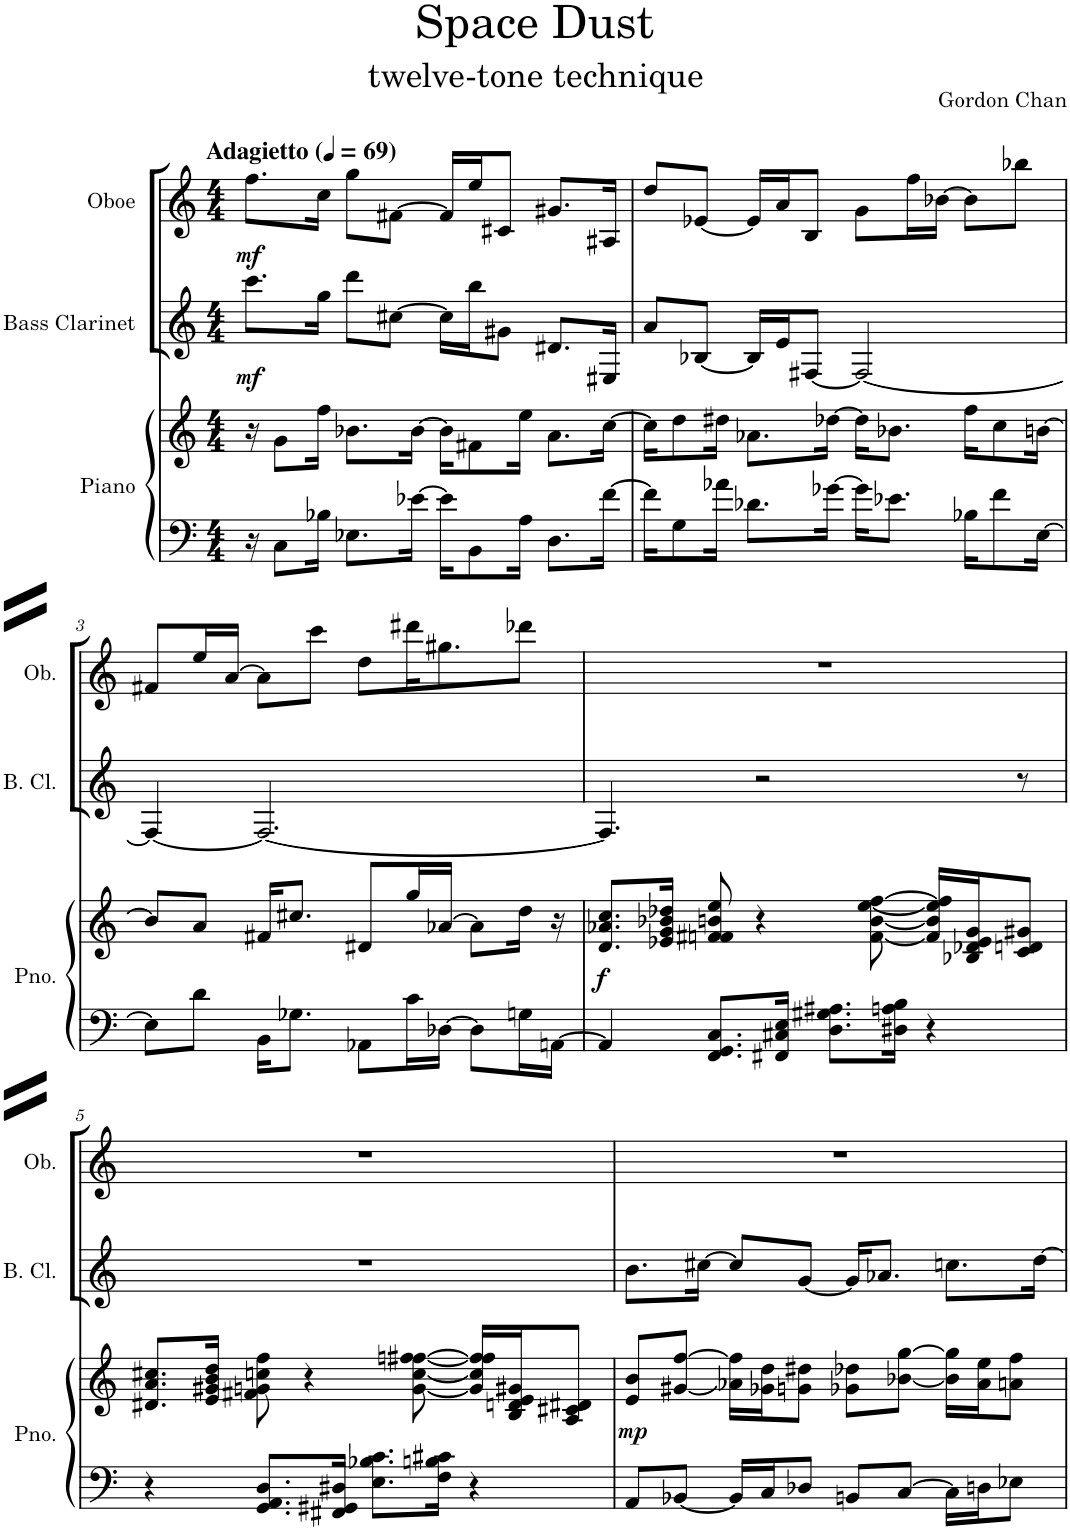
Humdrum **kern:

**kern	**kern	**dynam	**kern	**dynam	**kern	**dynam
*part3	*part3	*part3	*part2	*part2	*part1	*part1
*staff4	*staff3	*staff3/4	*staff2	*staff2	*staff1	*staff1
*I"Piano	*	*	*I"Bass Clarinet	*	*I"Oboe	*
*I'Pno.	*	*	*I'B. Cl.	*	*I'Ob.	*
*clefF4	*clefG2	*	*clefG2	*	*clefG2	*
*	*	*	*Trd8c14	*	*	*
*k[]	*k[]	*	*k[]	*	*k[]	*
*M4/4	*M4/4	*	*M4/4	*	*M4/4	*
*MM69	*MM69	*	*MM69	*	*MM69	*
=1	=1	=1	=1	=1	=1	=1
!	!	!	!	!	!LO:TX:a:B:t=Adagietto	!
!	!	!	!	!LO:DY:b	!	!LO:DY:b
16r	16r	.	8.ccc\L	mf	8.ff\L	mf
8C\L	8g\L	.	.	.	.	.
16B-X\Jk	16ff\Jk	.	16gg\Jk	.	16cc\Jk	.
8.E-X\L	8.b-X\L	.	8ddd\L	.	8gg\L	.
.	.	.	[8cc#X\J	.	[8f#X\J	.
[16e-X\Jk	[16b-\Jk	.	.	.	.	.
16e-\KL]	16b-\KL]	.	16cc#\LL]	.	16f#/LL]	.
8BB\	8f#X\	.	16bb\J	.	16ee/J	.
.	.	.	8g#X\J	.	8c#X/J	.
16A\Jk	16ee\Jk	.	.	.	.	.
8.D\L	8.a\L	.	8.d#X/L	.	8.g#X/L	.
[16f\Jk	[16cc\Jk	.	16E#X/Jk	.	16A#X/Jk	.
=2	=2	=2	=2	=2	=2	=2
16f\KL]	16cc\KL]	.	8a/L	.	8dd/L	.
8G\	8dd\	.	.	.	.	.
.	.	.	[8B-X/J	.	[8e-X/J	.
16a-X\Jk	16dd#X\Jk	.	.	.	.	.
8.d-X\L	8.a-X\L	.	16B-/LL]	.	16e-/LL]	.
.	.	.	16e/J	.	16a/J	.
.	.	.	[8F#X/J	.	8B/J	.
[16g-X\Jk	[16dd-X\Jk	.	.	.	.	.
16g-\KL]	16dd-\KL]	.	2F#/_	.	8g\L	.
8.e-X\J	8.b-X\J	.	.	.	.	.
.	.	.	.	.	16ff\L	.
.	.	.	.	.	[16b-X\JJ	.
16B-X\KL	16ff\KL	.	.	.	8b-\L]	.
8f\	8cc\	.	.	.	.	.
.	.	.	.	.	8bb-X\J	.
[16E\Jk	[16bn\Jk	.	.	.	.	.
!!LO:LB:g=z
=3	=3	=3	=3	=3	=3	=3
8E\L]	8b/L]	.	4F#/_	.	8f#X/L	.
8d\J	8a/J	.	.	.	16ee/L	.
.	.	.	.	.	[16a/JJ	.
16BB\KL	16f#X/KL	.	2.F#/_	.	8a\L]	.
8.G-X\J	8.cc#X/J	.	.	.	.	.
.	.	.	.	.	8ccc\J	.
8AA-X\L	8d#X/L	.	.	.	8dd\L	.
16c\L	16gg/L	.	.	.	16ddd#X\K	.
[16D-X\JJ	[16a-X/JJ	.	.	.	8.gg#X\	.
8D-\L]	8a-\L]	.	.	.	.	.
16Gn\L	16dd\Jk	.	.	.	8ddd-X\J	.
[16AAn\JJ	16r	.	.	.	.	.
=4	=4	=4	=4	=4	=4	=4
!	!	!LO:DY:b	!	!	!	!
4AA/]	8.d/ 8.a-X/ 8.cc/L	f	4.F#/]	.	1r	.
.	16e-X/ 16g/ 16b-X/ 16dd-X/Jk	.	.	.	.	.
8.FF/ 8.GG/ 8.C/L	8fn/ 8f#X/ 8bn/ 8ee/	.	.	.	.	.
.	4r	.	2r	.	.	.
16FF#X/ 16C#X/ 16E/Jk	.	.	.	.	.	.
8.D\ 8.G#X\ 8.A#X\L	.	.	.	.	.	.
.	[8f#\ [8b\ [8ee\ [8ff\	.	.	.	.	.
16D#X\ 16An\ 16B\Jk	.	.	.	.	.	.
4r	16f#/] 16b/] 16ee/] 16ff/]LL	.	.	.	.	.
.	16B-X/ 16d-X/ 16e-/ 16g/J	.	.	.	.	.
.	8c/ 8dn/ 8g#X/J	.	8r	.	.	.
!!LO:LB:g=z
=5	=5	=5	=5	=5	=5	=5
4r	8.d#X/ 8.a/ 8.cc#X/L	.	1r	.	1r	.
.	16e/ 16g#X/ 16b/ 16dd/Jk	.	.	.	.	.
8.GG/ 8.AA/ 8.D/L	8f#X\ 8gn\ 8ccn\ 8ff\	.	.	.	.	.
.	4r	.	.	.	.	.
16FF#X/ 16GG#X/ 16D#X/Jk	.	.	.	.	.	.
8.E\ 8.B-X\ 8.c\L	.	.	.	.	.	.
.	[8g\ [8cc\ [8ffn\ [8ff#X\	.	.	.	.	.
16F\ 16Bn\ 16c#X\Jk	.	.	.	.	.	.
4r	16g/] 16cc/] 16ff/] 16ff#/]LL	.	.	.	.	.
.	16B/ 16dn/ 16e/ 16g#X/J	.	.	.	.	.
.	8A/ 8c#X/ 8d#X/J	.	.	.	.	.
=6	=6	=6	=6	=6	=6	=6
!	!	!LO:DY:b	!	!	!	!
8AA/L	8e/ 8b/L	mp	8.b\L	.	1r	.
[8BB-X/J	[8g#X/ [8ff/J	.	.	.	.	.
.	.	.	[16cc#X\Jk	.	.	.
16BB-/LL]	16a-X\] 16ff\]LL	.	8cc#/L]	.	.	.
16C/J	16g-X\ 16dd\J	.	.	.	.	.
8D-X/J	8gn\ 8dd#X\J	.	[8g/J	.	.	.
8BBn/L	8g-X\ 8dd-X\L	.	16g/KL]	.	.	.
.	.	.	8.a-X/J	.	.	.
[8C/J	[8b-X\ [8gg\J	.	.	.	.	.
16C\LL]	16b-\] 16gg\]LL	.	8.ccn\L	.	.	.
16Dn\J	16a-\ 16ee\J	.	.	.	.	.
8E-X\J	8an\ 8ff\J	.	.	.	.	.
.	.	.	[16dd\Jk	.	.	.
=	=	=	=	=	=	=
*-	*-	*-	*-	*-	*-	*-
